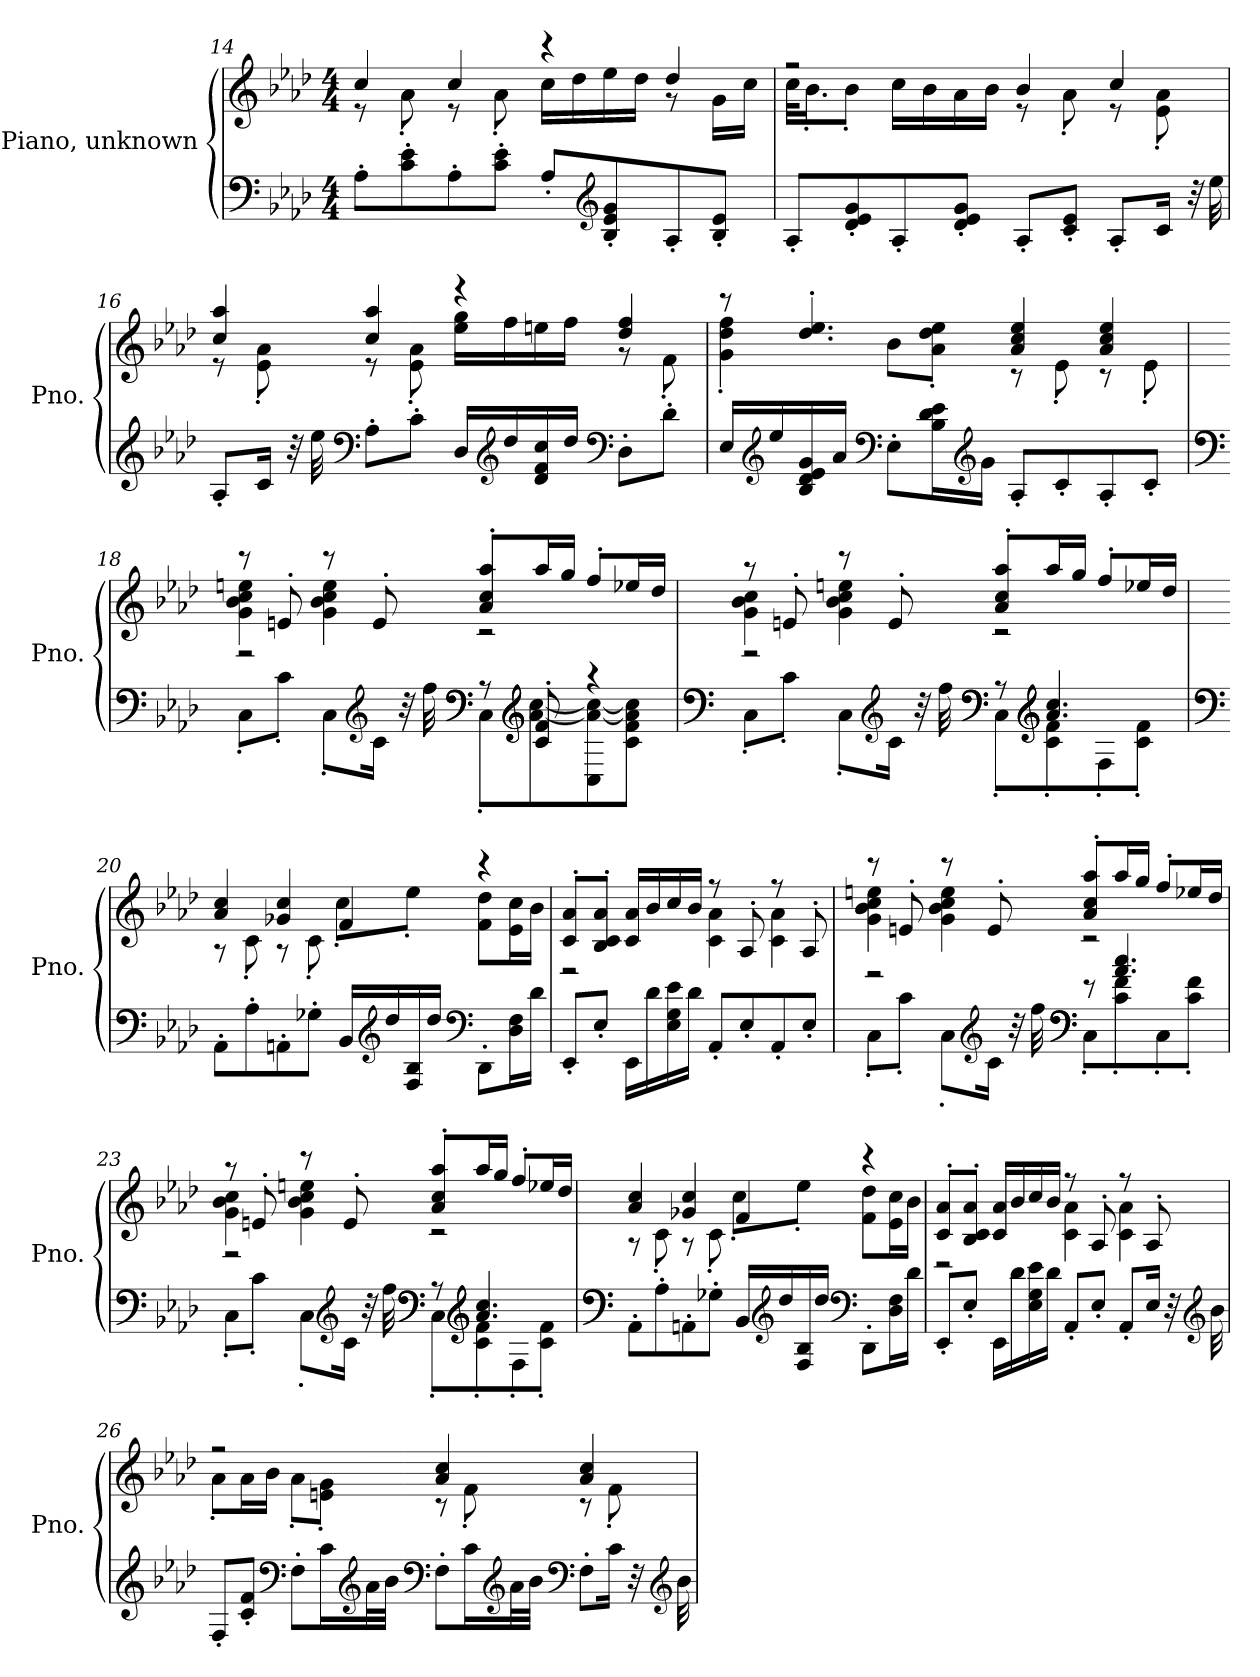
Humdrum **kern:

**kern	**kern
*part1	*part1
*staff2	*staff1
*I"Piano, unknown	*
*I'Pno.	*
!!LO:LB:g=z
*clefF4	*clefG2
*k[b-e-a-d-]	*k[b-e-a-d-]
*M4/4	*M4/4
=14	=14
*	*^
8A-'\L	4cc/	8r
8c\' 8e-\'	.	8a-'\
8A-'\	4cc/	8r
8c\' 8e-\'J	.	8a-'\
8A-'/L	4r	16cc\LL
.	.	16dd-\
*clefG2	*	*
8B-/' 8e-/' 8g/'	.	16ee-\
.	.	16dd-\JJ
8A-'/	4dd-/	8r
8B-/' 8e-/'J	.	16g\LL
.	.	16cc\JJ
=15	=15	=15
8A-'/L	2r	32cc\KLL
.	.	16.b-'\J
8d-/' 8e-/' 8g/'	.	8b-'\J
8A-'/	.	16cc\LL
.	.	16b-\
8d-/' 8e-/' 8g/'J	.	16a-\
.	.	16b-\JJ
8A-'/L	4b-/	8r
8c/' 8e-/'J	.	8a-'\
8A-'/L	4cc/	8r
16c/Jk	.	8e-\' 8a-\'
32r	.	.
32ee-\	.	.
!!LO:LB:g=z	!!
=16	=16	=16
8A-'/L	4cc/ 4aa-/	8r
16c/Jk	.	8e-\' 8a-\'
32r	.	.
32ee-\	.	.
*clefF4	*	*
8A-'\L	4cc/ 4aa-/	8r
8c'\J	.	8e-\' 8a-\'
16D-/LL	4r	16ee-\ 16gg\LL
*clefG2	*	*
16dd-/	.	16ff\
16d-/ 16f/ 16cc/	.	16een\
16dd-/JJ	.	16ff\JJ
*clefF4	*	*
8D-'\L	4dd-/ 4ff/	8r
8d-'\J	.	8f'\
=17	=17	=17
16E-/LL	8r	4g\' 4dd-\' 4ff\'
*clefG2	*	*
16ee-/	.	.
16B-/ 16d-/ 16e-/ 16g/	4.dd-/' 4.ee-/'	.
16a-/JJ	.	.
*clefF4	*	*
8E-'\L	.	8b-\L
16B-\ 16d-\ 16e-\L	.	8a-\' 8dd-\' 8ee-\'J
*clefG2	*	*
16g\JJ	.	.
8A-'/L	4a-/ 4cc/ 4ee-/	8r
8c'/	.	8e-'\
8A-'/	4a-/ 4cc/ 4ee-/	8r
8c'/J	.	8e-'\
!!LO:LB:g=z	!!
=18	=18	=18
*clefF4	*	*
*^	*	*
2r	8C'\L	8r	4g\ 4b-\ 4cc\ 4een\
.	8c'\J	8en'/	.
.	8C'\L	8r	4g\ 4b-\ 4cc\ 4ee\
*clefG2	*	*	*
.	16c\Jk	8e'/	.
.	32r	.	.
.	32ff\	.	.
*clefF4	*	*	*
8r	8C'\L	8a-/' 8cc/' 8aa-/'L	2r
*clefG2	*	*	*
8c/' 8f/'	[8a-\ [8cc\	16aa-/L	.
.	.	16gg/JJ	.
4r	8C\ 8a-\_ 8cc\_	8ff'/L	.
.	8c\ 8f\ 8a-\] 8cc\]J	16ee-X/L	.
.	.	16dd-/JJ	.
=19	=19	=19	=19
*clefF4	*	*	*
2r	8C'\L	8r	4g\ 4b-\ 4cc\
.	8c'\J	8en'/	.
.	8C'\L	8r	4g\ 4b-\ 4cc\ 4een\
*clefG2	*	*	*
.	16c\Jk	8e'/	.
.	32r	.	.
.	32ff\	.	.
*clefF4	*	*	*
8r	8C'\L	8a-/' 8cc/' 8aa-/'L	2r
*clefG2	*	*	*
4.a-/ 4.cc/	8c\' 8f\'	16aa-/L	.
.	.	16gg/JJ	.
.	8F'\	8ff'/L	.
.	8c\' 8f\'J	16ee-X/L	.
.	.	16dd-/JJ	.
*v	*v	*	*
!!LO:LB:g=z	!!
=20	=20	=20
*clefF4	*	*
8AA-'\L	4a-/ 4cc/	8r
8A-'\	.	8c'\
8AAn'\	4g-X/ 4cc/	8r
8G-X'\J	.	8c'\
16BB-/LL	4f/	8cc'\L
*clefG2	*	*
16dd-/	.	.
16F/ 16B-/	.	8ee-'\J
16dd-/JJ	.	.
*clefF4	*	*
8DD-'\L	4r	8f\ 8dd-\L
16D-\ 16F\L	.	16e-\ 16cc\L
16d-\JJ	.	16b-\JJ
=21	=21	=21
8EE-'/L	8c/' 8a-/'L	2r
8E-'/J	8B-/' 8c/' 8a-/'J	.
16EE-\LL	16c/ 16a-/LL	.
16d-\	16b-/	.
16E-\ 16G\ 16e-\	16cc/	.
16d-\JJ	16b-/JJ	.
8AA-'/L	8r	4c\ 4a-\
8E-'/	8A-'/	.
8AA-'/	8r	4c\ 4a-\
8E-'/J	8A-'/	.
!!LO:LB:g=z	!!
=22	=22	=22
*^	*	*
2r	8C'\L	8r	4g\ 4b-\ 4cc\ 4een\
.	8c'\J	8en'/	.
.	8C'\L	8r	4g\ 4b-\ 4cc\ 4ee\
*clefG2	*	*	*
.	16c\Jk	8e'/	.
.	32r	.	.
.	32ff\	.	.
*clefF4	*	*	*
8r	8C'\L	8a-/' 8cc/' 8aa-/'L	2r
4.a-/ 4.cc/	8c\' 8f\'	16aa-/L	.
.	.	16gg/JJ	.
.	8C'\	8ff'/L	.
.	8c\' 8f\'J	16ee-X/L	.
.	.	16dd-/JJ	.
=23	=23	=23	=23
2r	8C'\L	8r	4g\ 4b-\ 4cc\
.	8c'\J	8en'/	.
.	8C'\L	8r	4g\ 4b-\ 4cc\ 4een\
*clefG2	*	*	*
.	16c\Jk	8e'/	.
.	32r	.	.
.	32ff\	.	.
*clefF4	*	*	*
8r	8C'\L	8a-/' 8cc/' 8aa-/'L	2r
*clefG2	*	*	*
4.a-/ 4.cc/	8c\' 8f\'	16aa-/L	.
.	.	16gg/JJ	.
.	8F'\	8ff'/L	.
.	8c\' 8f\'J	16ee-X/L	.
.	.	16dd-/JJ	.
*v	*v	*	*
!!LO:PB:g=z	!!
=24	=24	=24
*clefF4	*	*
8AA-'\L	4a-/ 4cc/	8r
8A-'\	.	8c'\
8AAn'\	4g-X/ 4cc/	8r
8G-X'\J	.	8c'\
16BB-/LL	4f/	8cc'\L
*clefG2	*	*
16dd-/	.	.
16F/ 16B-/	.	8ee-'\J
16dd-/JJ	.	.
*clefF4	*	*
8DD-'\L	4r	8f\ 8dd-\L
16D-\ 16F\L	.	16e-\ 16cc\L
16d-\JJ	.	16b-\JJ
=25	=25	=25
8EE-'/L	8c/' 8a-/'L	2r
8E-'/J	8B-/' 8c/' 8a-/'J	.
16EE-\LL	16c/ 16a-/LL	.
16d-\	16b-/	.
16E-\ 16G\ 16e-\	16cc/	.
16d-\JJ	16b-/JJ	.
8AA-'/L	8r	4c\ 4a-\
8E-'/J	8A-'/	.
8AA-'/L	8r	4c\ 4a-\
16E-/Jk	8A-'/	.
32r	.	.
*clefG2	*	*
32b-\	.	.
!!LO:LB:g=z	!!
=26	=26	=26
8F'/L	2r	8a-'\L
8c/' 8f/'J	.	16a-\L
.	.	16b-\JJ
*clefF4	*	*
8F'\L	.	8a-'\L
16c\L	.	8en\' 8g\'J
*clefG2	*	*
32a-\L	.	.
32b-\JJJ	.	.
*clefF4	*	*
8F'\L	4a-/ 4cc/	8r
16c\L	.	8f'\
*clefG2	*	*
32a-\L	.	.
32b-\JJJ	.	.
*clefF4	*	*
8F'\L	4a-/ 4cc/	8r
16c\Jk	.	8f'\
32r	.	.
*clefG2	*	*
32b-\	.	.
*	*v	*v
=	=
*-	*-
